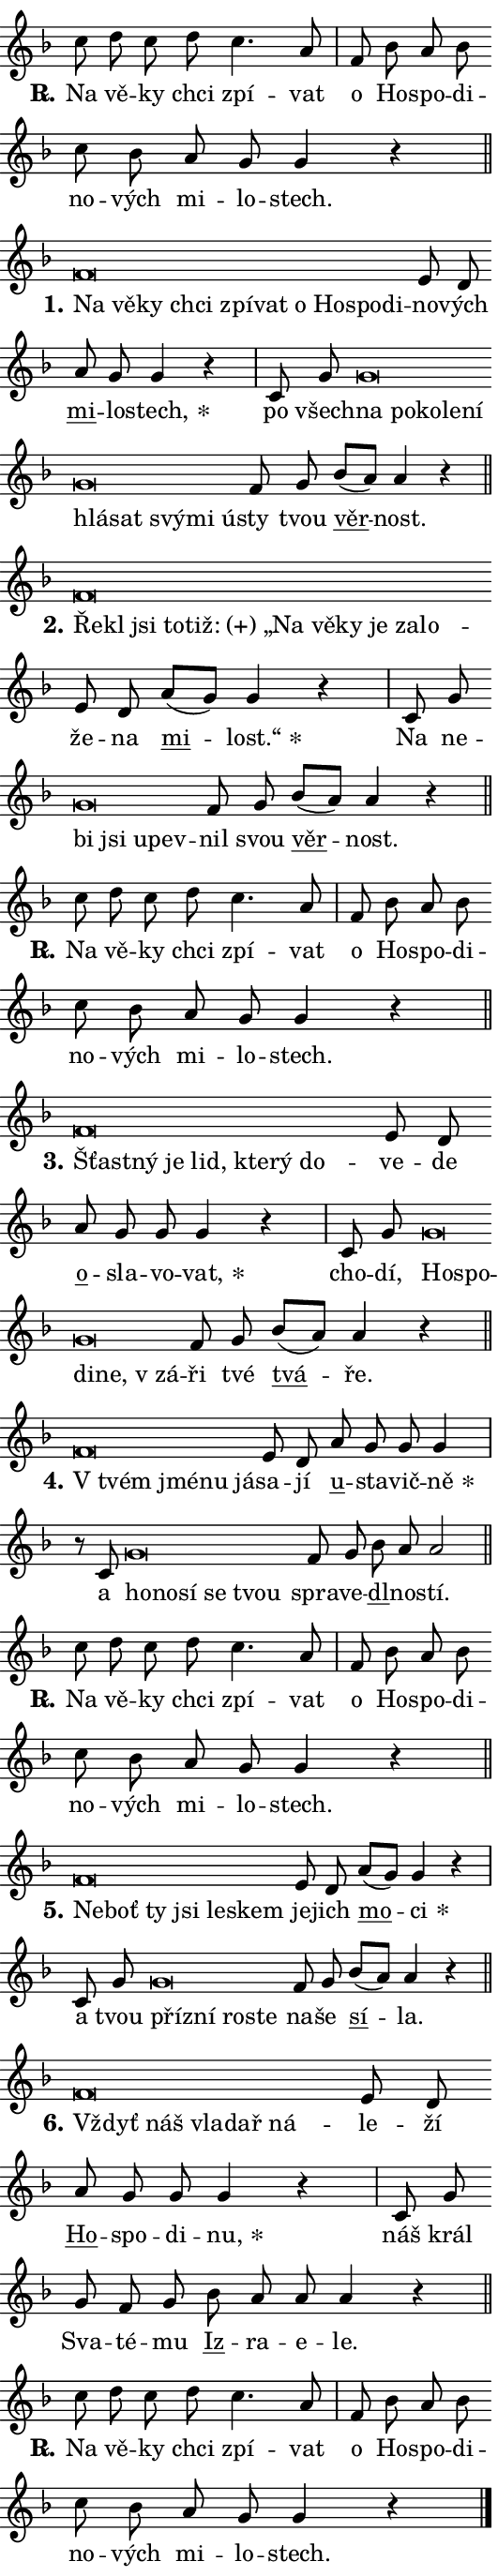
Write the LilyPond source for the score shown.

\version "2.24.0"
\header { tagline = "" }
\paper {
  indent = 0\cm
  top-margin = 0\cm
  right-margin = 0.13\cm % to fit lyric hyphens
  bottom-margin = 0\cm
  left-margin = 0\cm
  paper-width = 9\cm
  page-breaking = #ly:one-page-breaking
  system-system-spacing.basic-distance = #11
  score-system-spacing.basic-distance = #11
  ragged-last = ##f
}


%% Author: Thomas Morley
%% https://lists.gnu.org/archive/html/lilypond-user/2020-05/msg00002.html
#(define (line-position grob)
"Returns position of @var[grob} in current system:
   @code{'start}, if at first time-step
   @code{'end}, if at last time-step
   @code{'middle} otherwise
"
  (let* ((col (ly:item-get-column grob))
         (ln (ly:grob-object col 'left-neighbor))
         (rn (ly:grob-object col 'right-neighbor))
         (col-to-check-left (if (ly:grob? ln) ln col))
         (col-to-check-right (if (ly:grob? rn) rn col))
         (break-dir-left
           (and
             (ly:grob-property col-to-check-left 'non-musical #f)
             (ly:item-break-dir col-to-check-left)))
         (break-dir-right
           (and
             (ly:grob-property col-to-check-right 'non-musical #f)
             (ly:item-break-dir col-to-check-right))))
        (cond ((eqv? 1 break-dir-left) 'start)
              ((eqv? -1 break-dir-right) 'end)
              (else 'middle))))

#(define (tranparent-at-line-position vctor)
  (lambda (grob)
  "Relying on @code{line-position} select the relevant enry from @var{vctor}.
Used to determine transparency,"
    (case (line-position grob)
      ((end) (not (vector-ref vctor 0)))
      ((middle) (not (vector-ref vctor 1)))
      ((start) (not (vector-ref vctor 2))))))

noteHeadBreakVisibility =
#(define-music-function (break-visibility)(vector?)
"Makes @code{NoteHead}s transparent relying on @var{break-visibility}"
#{
  \override NoteHead.transparent =
    #(tranparent-at-line-position break-visibility)
#})

#(define delete-ledgers-for-transparent-note-heads
  (lambda (grob)
    "Reads whether a @code{NoteHead} is transparent.
If so this @code{NoteHead} is removed from @code{'note-heads} from
@var{grob}, which is supposed to be @code{LedgerLineSpanner}.
As a result ledgers are not printed for this @code{NoteHead}"
    (let* ((nhds-array (ly:grob-object grob 'note-heads))
           (nhds-list
             (if (ly:grob-array? nhds-array)
                 (ly:grob-array->list nhds-array)
                 '()))
           ;; Relies on the transparent-property being done before
           ;; Staff.LedgerLineSpanner.after-line-breaking is executed.
           ;; This is fragile ...
           (to-keep
             (remove
               (lambda (nhd)
                 (ly:grob-property nhd 'transparent #f))
               nhds-list)))
      ;; TODO find a better method to iterate over grob-arrays, similiar
      ;; to filter/remove etc for lists
      ;; For now rebuilt from scratch
      (set! (ly:grob-object grob 'note-heads)  '())
      (for-each
        (lambda (nhd)
          (ly:pointer-group-interface::add-grob grob 'note-heads nhd))
        to-keep))))

squashNotes = {
  \override NoteHead.X-extent = #'(-0.2 . 0.2)
  \override NoteHead.Y-extent = #'(-0.75 . 0)
  \override NoteHead.stencil =
    #(lambda (grob)
       (let ((pos (ly:grob-property grob 'staff-position)))
         (begin
           (if (< pos -7) (display "ERROR: Lower brevis then expected\n") (display ""))
           (if (<= pos -6) ly:text-interface::print ly:note-head::print))))
}
unSquashNotes = {
  \revert NoteHead.X-extent
  \revert NoteHead.Y-extent
  \revert NoteHead.stencil
}

hideNotes = \noteHeadBreakVisibility #begin-of-line-visible
unHideNotes = \noteHeadBreakVisibility #all-visible

% work-around for resetting accidentals
% https://lilypond.org/doc/v2.23/Documentation/notation/displaying-rhythms#unmetered-music
cadenzaMeasure = {
  \cadenzaOff
  \partial 1024 s1024
  \cadenzaOn
}

#(define-markup-command (accent layout props text) (markup?)
  "Underline accented syllable"
  (interpret-markup layout props
    #{\markup \override #'(offset . 4.3) \underline { #text }#}))

responsum = \markup \concat {
  "R" \hspace #-1.05 \path #0.1 #'((moveto 0 0.07) (lineto 0.9 0.8)) \hspace #0.05 "."
}

spaceSize = #0.6828661417322834 % exact space size for TeX Gyre Schola

\layout {
  \context {
    \Staff
    \remove "Time_signature_engraver"
    \override LedgerLineSpanner.after-line-breaking = #delete-ledgers-for-transparent-note-heads
  }
  \context {
    \Lyrics {
      \override LyricSpace.minimum-distance = \spaceSize
      \override LyricText.font-name = #"TeX Gyre Schola"
      \override LyricText.font-size = 1
      \override StanzaNumber.font-name = #"TeX Gyre Schola Bold"
      \override StanzaNumber.font-size = 1
    }
  }
  \context {
    \Score 
    \override NoteHead.text =
      #(lambda (grob) 
        (let ((pos (ly:grob-property grob 'staff-position)))
          #{\markup {
            \combine
              \halign #-0.55 \raise #(if (= pos -6) 0 0.5) \override #'(thickness . 2) \draw-line #'(3.2 . 0)
              \musicglyph "noteheads.sM1"
          }#}))
  }
}

% magnetic-lyrics.ily
%
%   written by
%     Jean Abou Samra <jean@abou-samra.fr>
%     Werner Lemberg <wl@gnu.org>
%
%   adapted by
%     Jiri Hon <jiri.hon@gmail.com>
%
% Version 2022-Apr-15

% https://www.mail-archive.com/lilypond-user@gnu.org/msg149350.html

#(define (Left_hyphen_pointer_engraver context)
   "Collect syllable-hyphen-syllable occurrences in lyrics and store
them in properties.  This engraver only looks to the left.  For
example, if the lyrics input is @code{foo -- bar}, it does the
following.

@itemize @bullet
@item
Set the @code{text} property of the @code{LyricHyphen} grob between
@q{foo} and @q{bar} to @code{foo}.

@item
Set the @code{left-hyphen} property of the @code{LyricText} grob with
text @q{foo} to the @code{LyricHyphen} grob between @q{foo} and
@q{bar}.
@end itemize

Use this auxiliary engraver in combination with the
@code{lyric-@/text::@/apply-@/magnetic-@/offset!} hook."
   (let ((hyphen #f)
         (text #f))
     (make-engraver
      (acknowledgers
       ((lyric-syllable-interface engraver grob source-engraver)
        (set! text grob)))
      (end-acknowledgers
       ((lyric-hyphen-interface engraver grob source-engraver)
        ;(when (not (grob::has-interface grob 'lyric-space-interface))
          (set! hyphen grob)));)
      ((stop-translation-timestep engraver)
       (when (and text hyphen)
         (ly:grob-set-object! text 'left-hyphen hyphen))
       (set! text #f)
       (set! hyphen #f)))))

#(define (lyric-text::apply-magnetic-offset! grob)
   "If the space between two syllables is less than the value in
property @code{LyricText@/.details@/.squash-threshold}, move the right
syllable to the left so that it gets concatenated with the left
syllable.

Use this function as a hook for
@code{LyricText@/.after-@/line-@/breaking} if the
@code{Left_@/hyphen_@/pointer_@/engraver} is active."
   (let ((hyphen (ly:grob-object grob 'left-hyphen #f)))
     (when hyphen
       (let ((left-text (ly:spanner-bound hyphen LEFT)))
         (when (grob::has-interface left-text 'lyric-syllable-interface)
           (let* ((common (ly:grob-common-refpoint grob left-text X))
                  (this-x-ext (ly:grob-extent grob common X))
                  (left-x-ext
                   (begin
                     ;; Trigger magnetism for left-text.
                     (ly:grob-property left-text 'after-line-breaking)
                     (ly:grob-extent left-text common X)))
                  ;; `delta` is the gap width between two syllables.
                  (delta (- (interval-start this-x-ext)
                            (interval-end left-x-ext)))
                  (details (ly:grob-property grob 'details))
                  (threshold (assoc-get 'squash-threshold details 0.2)))
             (when (< delta threshold)
               (let* (;; We have to manipulate the input text so that
                      ;; ligatures crossing syllable boundaries are not
                      ;; disabled.  For languages based on the Latin
                      ;; script this is essentially a beautification.
                      ;; However, for non-Western scripts it can be a
                      ;; necessity.
                      (lt (ly:grob-property left-text 'text))
                      (rt (ly:grob-property grob 'text))
                      (is-space (grob::has-interface hyphen 'lyric-space-interface))
                      (space (if is-space " " ""))
                      (extra-delta (if is-space spaceSize 0))
                      ;; Append new syllable.
                      (ltrt-space (if (and (string? lt) (string? rt))
                                (string-append lt space rt)
                                (make-concat-markup (list lt space rt))))
                      ;; Right-align `ltrt` to the right side.
                      (ltrt-space-markup (grob-interpret-markup
                               grob
                               (make-translate-markup
                                (cons (interval-length this-x-ext) 0)
                                (make-right-align-markup ltrt-space)))))
                 (begin
                   ;; Don't print `left-text`.
                   (ly:grob-set-property! left-text 'stencil #f)
                   ;; Set text and stencil (which holds all collected
                   ;; syllables so far) and shift it to the left.
                   (ly:grob-set-property! grob 'text ltrt-space)
                   (ly:grob-set-property! grob 'stencil ltrt-space-markup)
                   (ly:grob-translate-axis! grob (- (- delta extra-delta)) X))))))))))


#(define (lyric-hyphen::displace-bounds-first grob)
   ;; Make very sure this callback isn't triggered too early.
   (let ((left (ly:spanner-bound grob LEFT))
         (right (ly:spanner-bound grob RIGHT)))
     (ly:grob-property left 'after-line-breaking)
     (ly:grob-property right 'after-line-breaking)
     (ly:lyric-hyphen::print grob)))

squashThreshold = #0.4

\layout {
  \context {
    \Lyrics
    \consists #Left_hyphen_pointer_engraver
    \override LyricText.after-line-breaking =
      #lyric-text::apply-magnetic-offset!
    \override LyricHyphen.stencil = #lyric-hyphen::displace-bounds-first
    \override LyricText.details.squash-threshold = \squashThreshold
    \override LyricHyphen.minimum-distance = 0
    \override LyricHyphen.minimum-length = \squashThreshold
  }
}

squashText = \override LyricText.details.squash-threshold = 9999
unSquashText = \override LyricText.details.squash-threshold = \squashThreshold

leftText = \override LyricText.self-alignment-X = #LEFT
unLeftText = \revert LyricText.self-alignment-X

starOffset = #(lambda (grob) 
                (let ((x_offset (ly:self-alignment-interface::aligned-on-x-parent grob)))
                  (if (= x_offset 0) 0 (+ x_offset 1.2))))

star = #(define-music-function (syllable)(string?)
"Append star separator at the end of a syllable"
#{
  \once \override LyricText.X-offset = #starOffset
  \lyricmode { \markup {
    #syllable
    \override #'((font-name . "TeX Gyre Schola Bold")) \hspace #0.2 \lower #0.65 \larger "*"
  } }
#})

starAccent = #(define-music-function (syllable)(string?)
"Append star separator at the end of a syllable and make accent"
#{
  \once \override LyricText.X-offset = #starOffset
  \lyricmode { \markup {
    \accent #syllable
    \override #'((font-name . "TeX Gyre Schola Bold")) \hspace #0.2 \lower #0.65 \larger "*"
  } }
#})

breath = #(define-music-function (syllable)(string?)
"Append breathing indicator at the end of a syllable"
#{
  \lyricmode { \markup { #syllable "+" } }
#})

optionalBreath = #(define-music-function (syllable)(string?)
"Append optional breathing indicator at the end of a syllable"
#{
  \lyricmode { \markup { #syllable "(+)" } }
#})


\score {
    <<
        \new Voice = "melody" { \cadenzaOn \key f \major \relative { c''8 d c d c4. a8 \cadenzaMeasure \bar "|" f bes a bes \bar "" c bes \bar "" a g g4 r \cadenzaMeasure \bar "||" \break } }
        \new Lyrics \lyricsto "melody" { \lyricmode { \set stanza = \responsum
Na vě -- ky chci zpí -- vat o Ho -- spo -- di -- no -- vých mi -- lo -- stech. } }
    >>
    \layout {}
}

\score {
    <<
        \new Voice = "melody" { \cadenzaOn \key f \major \relative { \squashNotes f'\breve*1/16 \hideNotes \breve*1/16 \bar "" \breve*1/16 \bar "" \breve*1/16 \bar "" \breve*1/16 \bar "" \breve*1/16 \bar "" \breve*1/16 \bar "" \breve*1/16 \bar "" \breve*1/16 \breve*1/16 \bar "" \unHideNotes \unSquashNotes e8 d \bar "" a' g g4 r \cadenzaMeasure \bar "|" c,8 g' \bar "" \squashNotes g\breve*1/16 \hideNotes \breve*1/16 \bar "" \breve*1/16 \bar "" \breve*1/16 \bar "" \breve*1/16 \bar "" \breve*1/16 \bar "" \breve*1/16 \bar "" \breve*1/16 \bar "" \breve*1/16 \breve*1/16 \bar "" \unHideNotes \unSquashNotes f8 g \bar "" bes[( a)] a4 r \cadenzaMeasure \bar "||" \break } }
        \new Lyrics \lyricsto "melody" { \lyricmode { \set stanza = "1."
\leftText Na \squashText vě -- ky chci zpí -- vat o Ho -- spo -- di -- \unLeftText \unSquashText no -- vých \markup \accent mi -- lo -- \star stech, po všech -- \leftText na \squashText po -- ko -- le -- ní hlá -- sat svý -- mi ú -- \unLeftText \unSquashText sty tvou \markup \accent věr -- nost. } }
    >>
    \layout {}
}

\score {
    <<
        \new Voice = "melody" { \cadenzaOn \key f \major \relative { \squashNotes f'\breve*1/16 \hideNotes \breve*1/16 \bar "" \breve*1/16 \bar "" \breve*1/16 \bar "" \breve*1/16 \bar "" \breve*1/16 \bar "" \breve*1/16 \bar "" \breve*1/16 \bar "" \breve*1/16 \bar "" \breve*1/16 \breve*1/16 \bar "" \unHideNotes \unSquashNotes e8 d \bar "" a'[( g)] g4 r \cadenzaMeasure \bar "|" c,8 g' \bar "" \squashNotes g\breve*1/16 \hideNotes \breve*1/16 \bar "" \breve*1/16 \breve*1/16 \bar "" \unHideNotes \unSquashNotes f8 g \bar "" bes[( a)] a4 r \cadenzaMeasure \bar "||" \break } }
        \new Lyrics \lyricsto "melody" { \lyricmode { \set stanza = "2."
\leftText Ře -- \squashText kl jsi to -- \optionalBreath tiž: „Na vě -- ky je za -- lo -- \unLeftText \unSquashText že -- na \markup \accent mi -- \star lost.“ Na ne -- \leftText bi \squashText jsi u -- pev -- \unLeftText \unSquashText nil svou \markup \accent věr -- nost. } }
    >>
    \layout {}
}

\score {
    <<
        \new Voice = "melody" { \cadenzaOn \key f \major \relative { c''8 d c d c4. a8 \cadenzaMeasure \bar "|" f bes a bes \bar "" c bes \bar "" a g g4 r \cadenzaMeasure \bar "||" \break } }
        \new Lyrics \lyricsto "melody" { \lyricmode { \set stanza = \responsum
Na vě -- ky chci zpí -- vat o Ho -- spo -- di -- no -- vých mi -- lo -- stech. } }
    >>
    \layout {}
}

\score {
    <<
        \new Voice = "melody" { \cadenzaOn \key f \major \relative { \squashNotes f'\breve*1/16 \hideNotes \breve*1/16 \bar "" \breve*1/16 \bar "" \breve*1/16 \bar "" \breve*1/16 \bar "" \breve*1/16 \breve*1/16 \bar "" \unHideNotes \unSquashNotes e8 d \bar "" a' g g g4 r \cadenzaMeasure \bar "|" c,8 g' \bar "" \squashNotes g\breve*1/16 \hideNotes \breve*1/16 \bar "" \breve*1/16 \bar "" \breve*1/16 \breve*1/16 \bar "" \unHideNotes \unSquashNotes f8 g \bar "" bes[( a)] a4 r \cadenzaMeasure \bar "||" \break } }
        \new Lyrics \lyricsto "melody" { \lyricmode { \set stanza = "3."
\leftText Šťast -- \squashText ný je lid, kte -- rý do -- \unLeftText \unSquashText ve -- de \markup \accent o -- sla -- vo -- \star vat, cho -- dí, \leftText Ho -- \squashText spo -- di -- ne, "v zá" -- \unLeftText \unSquashText ři tvé \markup \accent tvá -- ře. } }
    >>
    \layout {}
}

\score {
    <<
        \new Voice = "melody" { \cadenzaOn \key f \major \relative { \squashNotes f'\breve*1/16 \hideNotes \breve*1/16 \bar "" \breve*1/16 \breve*1/16 \bar "" \unHideNotes \unSquashNotes e8 d \bar "" a' g g g4 \cadenzaMeasure \bar "|" r8 c,8 \squashNotes g'\breve*1/16 \hideNotes \breve*1/16 \bar "" \breve*1/16 \bar "" \breve*1/16 \breve*1/16 \bar "" \unHideNotes \unSquashNotes f8 g \bar "" bes a a2 \cadenzaMeasure \bar "||" \break } }
        \new Lyrics \lyricsto "melody" { \lyricmode { \set stanza = "4."
\leftText "V tvém" \squashText jmé -- nu já -- \unLeftText \unSquashText sa -- jí \markup \accent u -- sta -- vič -- \star ně a \leftText ho -- \squashText no -- sí se tvou \unLeftText \unSquashText spra -- ve -- \markup \accent dl -- no -- stí. } }
    >>
    \layout {}
}

\score {
    <<
        \new Voice = "melody" { \cadenzaOn \key f \major \relative { c''8 d c d c4. a8 \cadenzaMeasure \bar "|" f bes a bes \bar "" c bes \bar "" a g g4 r \cadenzaMeasure \bar "||" \break } }
        \new Lyrics \lyricsto "melody" { \lyricmode { \set stanza = \responsum
Na vě -- ky chci zpí -- vat o Ho -- spo -- di -- no -- vých mi -- lo -- stech. } }
    >>
    \layout {}
}

\score {
    <<
        \new Voice = "melody" { \cadenzaOn \key f \major \relative { \squashNotes f'\breve*1/16 \hideNotes \breve*1/16 \bar "" \breve*1/16 \bar "" \breve*1/16 \bar "" \breve*1/16 \breve*1/16 \bar "" \unHideNotes \unSquashNotes e8 d \bar "" a'[( g)] g4 r \cadenzaMeasure \bar "|" c,8 g' \bar "" \squashNotes g\breve*1/16 \hideNotes \breve*1/16 \bar "" \breve*1/16 \breve*1/16 \bar "" \unHideNotes \unSquashNotes f8 g \bar "" bes[( a)] a4 r \cadenzaMeasure \bar "||" \break } }
        \new Lyrics \lyricsto "melody" { \lyricmode { \set stanza = "5."
\leftText Ne -- \squashText boť ty jsi le -- skem \unLeftText \unSquashText je -- jich \markup \accent mo -- \star ci a tvou \leftText pří -- \squashText zní ro -- ste \unLeftText \unSquashText na -- še \markup \accent sí -- la. } }
    >>
    \layout {}
}

\score {
    <<
        \new Voice = "melody" { \cadenzaOn \key f \major \relative { \squashNotes f'\breve*1/16 \hideNotes \breve*1/16 \bar "" \breve*1/16 \bar "" \breve*1/16 \breve*1/16 \bar "" \unHideNotes \unSquashNotes e8 d \bar "" a' g g g4 r \cadenzaMeasure \bar "|" c,8 g' \bar "" g f8 g \bar "" bes a a a4 r \cadenzaMeasure \bar "||" \break } }
        \new Lyrics \lyricsto "melody" { \lyricmode { \set stanza = "6."
\leftText Vždyť \squashText náš vla -- dař ná -- \unLeftText \unSquashText le -- ží \markup \accent Ho -- spo -- di -- \star nu, náš král Sva -- té -- mu \markup \accent Iz -- ra -- e -- le. } }
    >>
    \layout {}
}

\score {
    <<
        \new Voice = "melody" { \cadenzaOn \key f \major \relative { c''8 d c d c4. a8 \cadenzaMeasure \bar "|" f bes a bes \bar "" c bes \bar "" a g g4 r \cadenzaMeasure \bar "||" \break } \bar "|." }
        \new Lyrics \lyricsto "melody" { \lyricmode { \set stanza = \responsum
Na vě -- ky chci zpí -- vat o Ho -- spo -- di -- no -- vých mi -- lo -- stech. } }
    >>
    \layout {}
}
